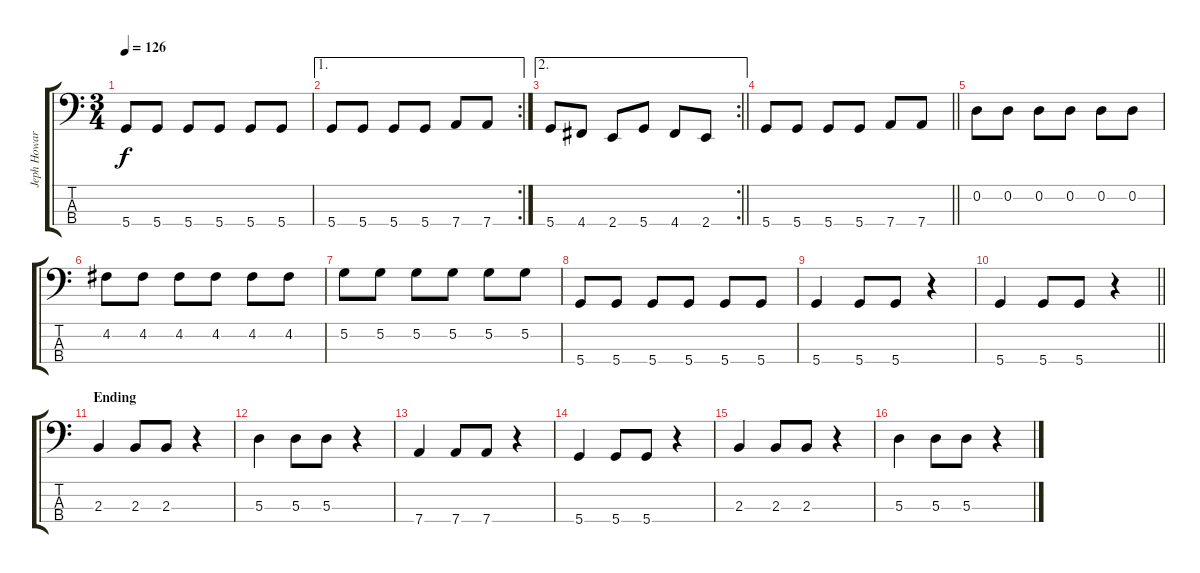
\track ("Jeph Howard [Bass]" "Jeph Howar") {instrument electricbassfinger}
\staff {score tabs}
\tuning (G2 D2 A1 D1) {hide}
\ts (3 4)
\tempo 126
\clef f4
\ks c
5.4.8{dy f} 5.4.8 5.4.8 5.4.8 5.4.8 5.4.8 |
\ae 1
\rc 2
5.4.8 5.4.8 5.4.8 5.4.8 7.4.8 7.4.8 |
\ae 2
\rc 2
\barLineRight lightlight
5.4.8 4.4.8 2.4.8 5.4.8 4.4.8 2.4.8 |
\barLineRight lightlight
5.4.8 5.4.8 5.4.8 5.4.8 7.4.8 7.4.8 |
0.2.8 0.2.8 0.2.8 0.2.8 0.2.8 0.2.8 |
4.2.8 4.2.8 4.2.8 4.2.8 4.2.8 4.2.8 |
5.2.8 5.2.8 5.2.8 5.2.8 5.2.8 5.2.8 |
5.4.8 5.4.8 5.4.8 5.4.8 5.4.8 5.4.8 |
5.4.4 5.4.8 5.4.8 r.4 |
\barLineRight lightlight
5.4.4 5.4.8 5.4.8 r.4 |
\section ("" "Ending")
2.3.4 2.3.8 2.3.8 r.4 |
5.3.4 5.3.8 5.3.8 r.4 |
7.4.4 7.4.8 7.4.8 r.4 |
5.4.4 5.4.8 5.4.8 r.4 |
2.3.4 2.3.8 2.3.8 r.4 |
5.3.4 5.3.8 5.3.8 r.4
